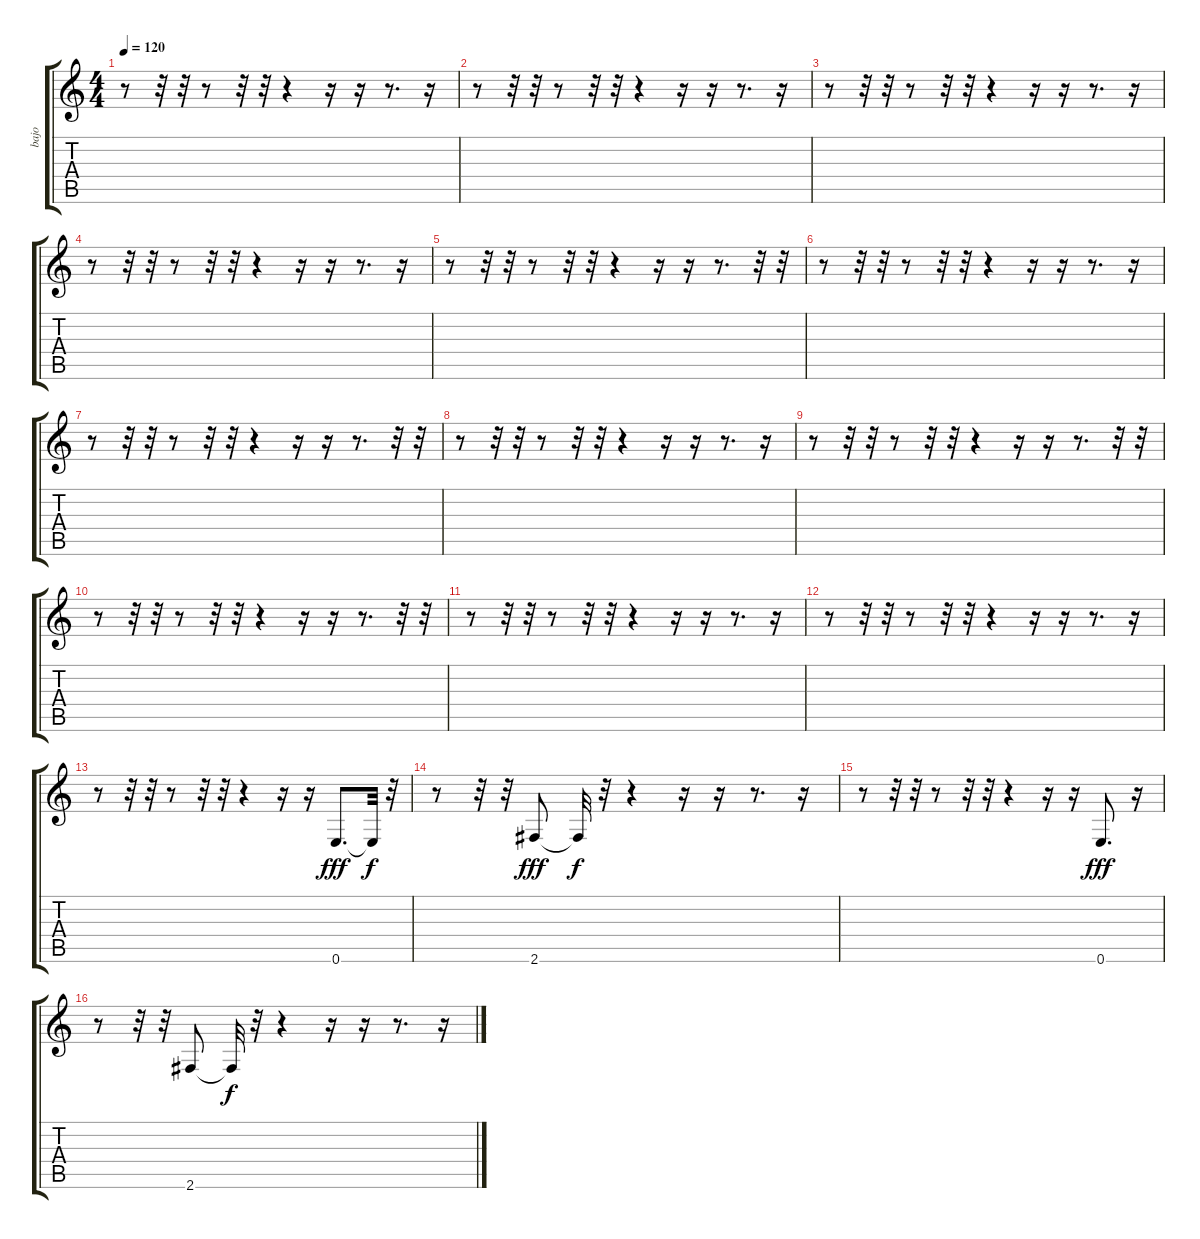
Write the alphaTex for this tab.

\track ("bajo" "bajo") {instrument electricbassfinger}
\staff {score tabs}
\tuning (E4 B3 G3 D3 A2 E2) {hide}
\ts (4 4)
\tempo 120
\clef g2
\ks c
r.8{dy f} r.32 r.32 r.8 r.32 r.32 r.4 r.16 r.16 r.8{d} r.16 |
r.8 r.32 r.32 r.8 r.32 r.32 r.4 r.16 r.16 r.8{d} r.16 |
r.8 r.32 r.32 r.8 r.32 r.32 r.4 r.16 r.16 r.8{d} r.16 |
r.8 r.32 r.32 r.8 r.32 r.32 r.4 r.16 r.16 r.8{d} r.16 |
r.8 r.32 r.32 r.8 r.32 r.32 r.4 r.16 r.16 r.8{d} r.32 r.32 |
r.8 r.32 r.32 r.8 r.32 r.32 r.4 r.16 r.16 r.8{d} r.16 |
r.8 r.32 r.32 r.8 r.32 r.32 r.4 r.16 r.16 r.8{d} r.32 r.32 |
r.8 r.32 r.32 r.8 r.32 r.32 r.4 r.16 r.16 r.8{d} r.16 |
r.8 r.32 r.32 r.8 r.32 r.32 r.4 r.16 r.16 r.8{d} r.32 r.32 |
r.8 r.32 r.32 r.8 r.32 r.32 r.4 r.16 r.16 r.8{d} r.32 r.32 |
r.8 r.32 r.32 r.8 r.32 r.32 r.4 r.16 r.16 r.8{d} r.16 |
r.8 r.32 r.32 r.8 r.32 r.32 r.4 r.16 r.16 r.8{d} r.16 |
r.8 r.32 r.32 r.8 r.32 r.32 r.4 r.16 r.16 0.6.8{d dy fff} 0.6{t}.32{dy f} r.32 |
r.8 r.32 r.32 2.6.8{dy fff} 2.6{t}.32{dy f} r.32 r.4 r.16 r.16 r.8{d} r.16 |
r.8 r.32 r.32 r.8 r.32 r.32 r.4 r.16 r.16 0.6.8{d dy fff} r.16 |
r.8 r.32 r.32 2.6.8 2.6{t}.32{dy f} r.32 r.4 r.16 r.16 r.8{d} r.16
